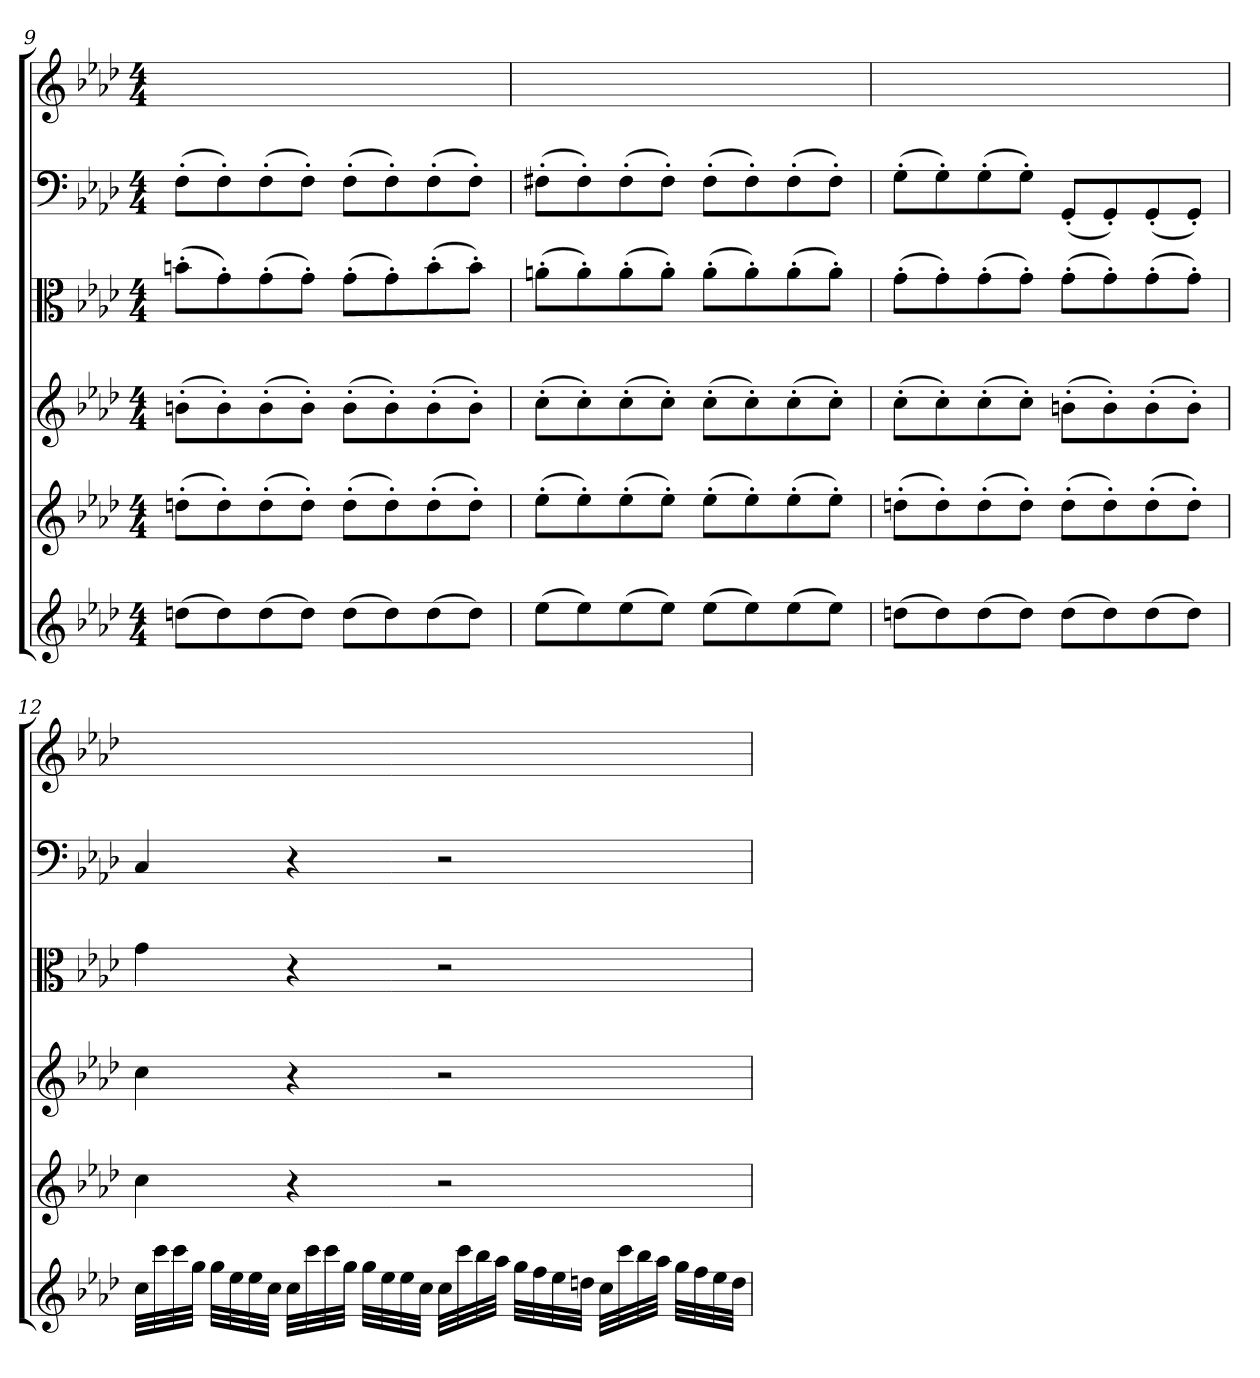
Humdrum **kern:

**kern	**kern	**kern	**kern	**kern	**kern
*part6	*part5	*part4	*part3	*part2	*part1
*staff6	*staff5	*staff4	*staff3	*staff2	*staff1
*clefG2	*clefG2	*clefG2	*clefC3	*clefF4	*clefG2
*k[b-e-a-d-]	*k[b-e-a-d-]	*k[b-e-a-d-]	*k[b-e-a-d-]	*k[b-e-a-d-]	*k[b-e-a-d-]
*f:	*f:	*f:	*f:	*f:	*f:
*M4/4	*M4/4	*M4/4	*M4/4	*M4/4	*M4/4
=9	=9	=9	=9	=9	=9
(8ddn\L	(8ddn'\L	(8bn'\L	(8bn'\L	(8F'\L	1ryy
8dd\)	8dd'\)	8b'\)	8g'\)	8F'\)	.
(8dd\	(8dd'\	(8b'\	(8g'\	(8F'\	.
8dd\J)	8dd'\J)	8b'\J)	8g'\J)	8F'\J)	.
(8dd\L	(8dd'\L	(8b'\L	(8g'\L	(8F'\L	.
8dd\)	8dd'\)	8b'\)	8g'\)	8F'\)	.
(8dd\	(8dd'\	(8b'\	(8b'\	(8F'\	.
8dd\J)	8dd'\J)	8b'\J)	8b'\J)	8F'\J)	.
=10	=10	=10	=10	=10	=10
(8ee-\L	(8ee-'\L	(8cc'\L	(8an'\L	(8F#X'\L	1ryy
8ee-\)	8ee-'\)	8cc'\)	8a'\)	8F#'\)	.
(8ee-\	(8ee-'\	(8cc'\	(8a'\	(8F#'\	.
8ee-\J)	8ee-'\J)	8cc'\J)	8a'\J)	8F#'\J)	.
(8ee-\L	(8ee-'\L	(8cc'\L	(8a'\L	(8F#'\L	.
8ee-\)	8ee-'\)	8cc'\)	8a'\)	8F#'\)	.
(8ee-\	(8ee-'\	(8cc'\	(8a'\	(8F#'\	.
8ee-\J)	8ee-'\J)	8cc'\J)	8a'\J)	8F#'\J)	.
=11	=11	=11	=11	=11	=11
(8ddn\L	(8ddn'\L	(8cc'\L	(8g'\L	(8G'\L	1ryy
8dd\)	8dd'\)	8cc'\)	8g'\)	8G'\)	.
(8dd\	(8dd'\	(8cc'\	(8g'\	(8G'\	.
8dd\J)	8dd'\J)	8cc'\J)	8g'\J)	8G'\J)	.
(8dd\L	(8dd'\L	(8bn'\L	(8g'\L	(8GG'/L	.
8dd\)	8dd'\)	8b'\)	8g'\)	8GG'/)	.
(8dd\	(8dd'\	(8b'\	(8g'\	(8GG'/	.
8dd\J)	8dd'\J)	8b'\J)	8g'\J)	8GG'/J)	.
=12	=12	=12	=12	=12	=12
32cc\LLL	4cc\	4cc\	4g\	4C/	1ryy
32ccc\	.	.	.	.	.
32ccc\	.	.	.	.	.
32gg\JJJ	.	.	.	.	.
32gg\LLL	.	.	.	.	.
32ee-\	.	.	.	.	.
32ee-\	.	.	.	.	.
32cc\JJJ	.	.	.	.	.
32cc\LLL	4r	4r	4r	4r	.
32ccc\	.	.	.	.	.
32ccc\	.	.	.	.	.
32gg\JJJ	.	.	.	.	.
32gg\LLL	.	.	.	.	.
32ee-\	.	.	.	.	.
32ee-\	.	.	.	.	.
32cc\JJJ	.	.	.	.	.
32cc\LLL	2r	2r	2r	2r	.
32ccc\	.	.	.	.	.
32bb-\	.	.	.	.	.
32aa-\JJJ	.	.	.	.	.
32gg\LLL	.	.	.	.	.
32ff\	.	.	.	.	.
32ee-\	.	.	.	.	.
32ddn\JJJ	.	.	.	.	.
32cc\LLL	.	.	.	.	.
32ccc\	.	.	.	.	.
32bb-\	.	.	.	.	.
32aa-\JJJ	.	.	.	.	.
32gg\LLL	.	.	.	.	.
32ff\	.	.	.	.	.
32ee-\	.	.	.	.	.
32dd\JJJ	.	.	.	.	.
=	=	=	=	=	=
*-	*-	*-	*-	*-	*-
